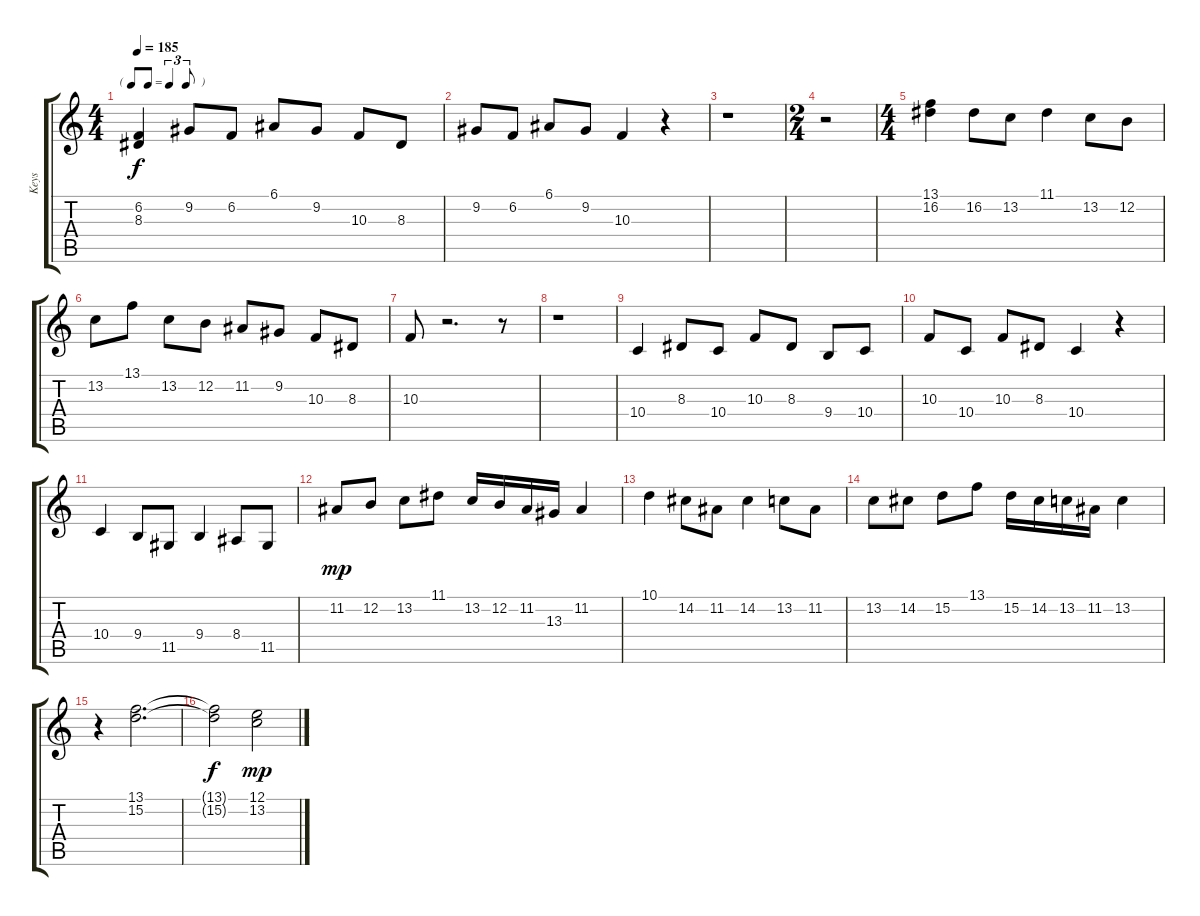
\track ("Keys" "Keys") {instrument drawbarorgan}
\staff {score tabs}
\tuning (E4 B3 G3 D3 A2 E2) {hide}
\ts (4 4)
\tf triplet8th
\tempo 185
\clef g2
\ks c
(6.2 8.3).4{dy f} 9.2.8 6.2.8 6.1.8 9.2.8 10.3.8 8.3.8 |
9.2.8 6.2.8 6.1.8 9.2.8 10.3.4 r.4 |
r.1 |
\ts (2 4)
r.2 |
\ts (4 4)
(13.1 16.2).4 16.2.8 13.2.8 11.1.4 13.2.8 12.2.8 |
13.2.8 13.1.8 13.2.8 12.2.8 11.2.8 9.2.8 10.3.8 8.3.8 |
10.3.8 r.2{d} r.8 |
r.1 |
10.4.4 8.3.8 10.4.8 10.3.8 8.3.8 9.4.8 10.4.8 |
10.3.8 10.4.8 10.3.8 8.3.8 10.4.4 r.4 |
10.4.4 9.4.8 11.5.8 9.4.4 8.4.8 11.5.8 |
11.2.8{dy mp} 12.2.8 13.2.8 11.1.8 13.2.16 12.2.16 11.2.16 13.3.16 11.2.4 |
10.1.4 14.2.8 11.2.8 14.2.4 13.2.8 11.2.8 |
13.2.8 14.2.8 15.2.8 13.1.8 15.2.16 14.2.16 13.2.16 11.2.16 13.2.4 |
r.4{volume 10} (13.1 15.2).2{d} |
(13.1{t} 15.2{t}).2{dy f} (12.1 13.2).2{dy mp}
